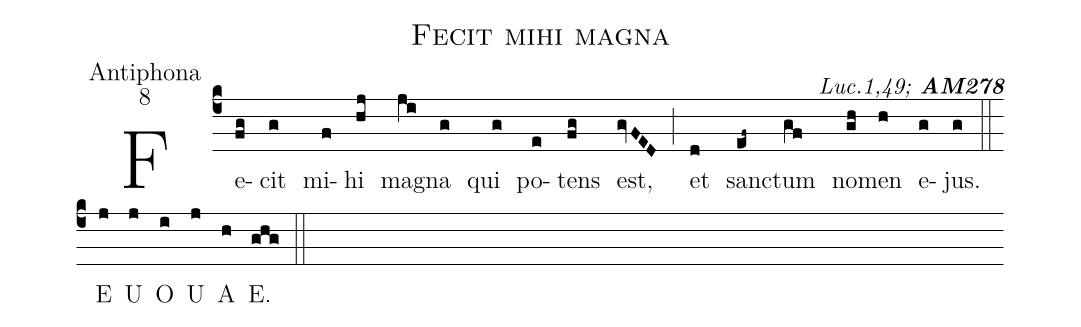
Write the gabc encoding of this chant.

name:Fecit mihi magna;
office-part:Antiphona;
mode:8;
commentary: {\itshape\mdseries Luc.1,49;\/} {\bfseries AM278};
%%
(c4) Fe(fg)cit(g) mi(f)hi(hj) ma(ji)gna(g) qui(g) po(e)tens(fg) est,(gvFED) (;)
et(d) sanc(ef~)tum(gf) no(gh)men(h) e(g)jus.(g) (::)
<eu> E(j) U(j) O(i) U(j) A(h) E.(ghg) </eu> (::)
